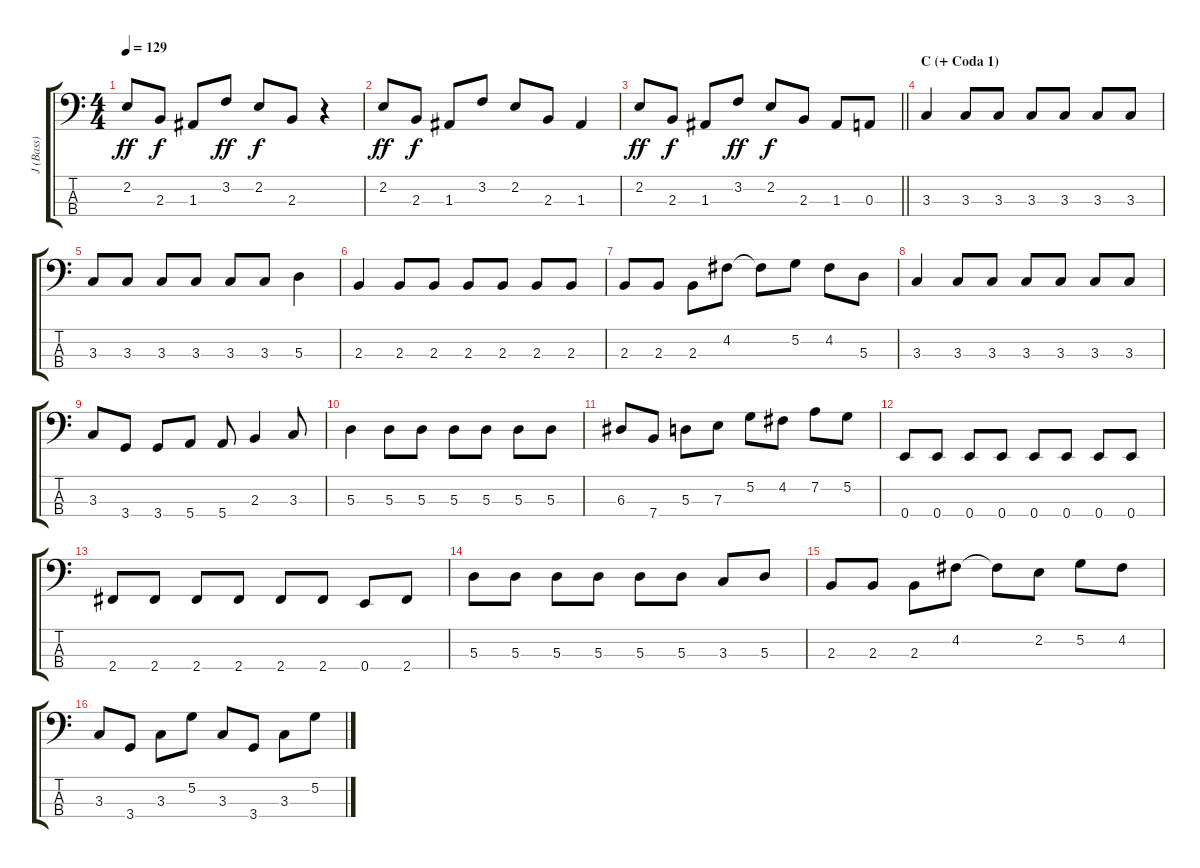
\track ("J (Bass)" "J (Bass)") {instrument electricbassfinger}
\staff {score tabs}
\tuning (G2 D2 A1 E1) {hide}
\ts (4 4)
\tempo 129
\clef f4
\ks c
2.2.8{dy ff} 2.3.8{dy f} 1.3.8 3.2.8{dy ff} 2.2.8{dy f} 2.3.8 r.4 |
2.2.8{dy ff} 2.3.8{dy f} 1.3.8 3.2.8 2.2.8 2.3.8 1.3.4 |
\barLineRight lightlight
2.2.8{dy ff} 2.3.8{dy f} 1.3.8 3.2.8{dy ff} 2.2.8{dy f} 2.3.8 1.3.8 0.3.8 |
\section ("" "C (+ Coda 1)")
3.3.4 3.3.8 3.3.8 3.3.8 3.3.8 3.3.8 3.3.8 |
3.3.8 3.3.8 3.3.8 3.3.8 3.3.8 3.3.8 5.3.4 |
2.3.4 2.3.8 2.3.8 2.3.8 2.3.8 2.3.8 2.3.8 |
2.3.8 2.3.8 2.3.8 4.2.8 4.2{t}.8 5.2.8 4.2.8 5.3.8 |
3.3.4 3.3.8 3.3.8 3.3.8 3.3.8 3.3.8 3.3.8 |
3.3.8 3.4.8 3.4.8 5.4.8 5.4.8 2.3.4 3.3.8 |
5.3.4 5.3.8 5.3.8 5.3.8 5.3.8 5.3.8 5.3.8 |
6.3.8 7.4.8 5.3.8 7.3.8 5.2.8 4.2.8 7.2.8 5.2.8 |
0.4.8 0.4.8 0.4.8 0.4.8 0.4.8 0.4.8 0.4.8 0.4.8 |
2.4.8 2.4.8 2.4.8 2.4.8 2.4.8 2.4.8 0.4.8 2.4.8 |
5.3.8 5.3.8 5.3.8 5.3.8 5.3.8 5.3.8 3.3.8 5.3.8 |
2.3.8 2.3.8 2.3.8 4.2.8 4.2{t}.8 2.2.8 5.2.8 4.2.8 |
3.3.8 3.4.8 3.3.8 5.2.8 3.3.8 3.4.8 3.3.8 5.2.8
